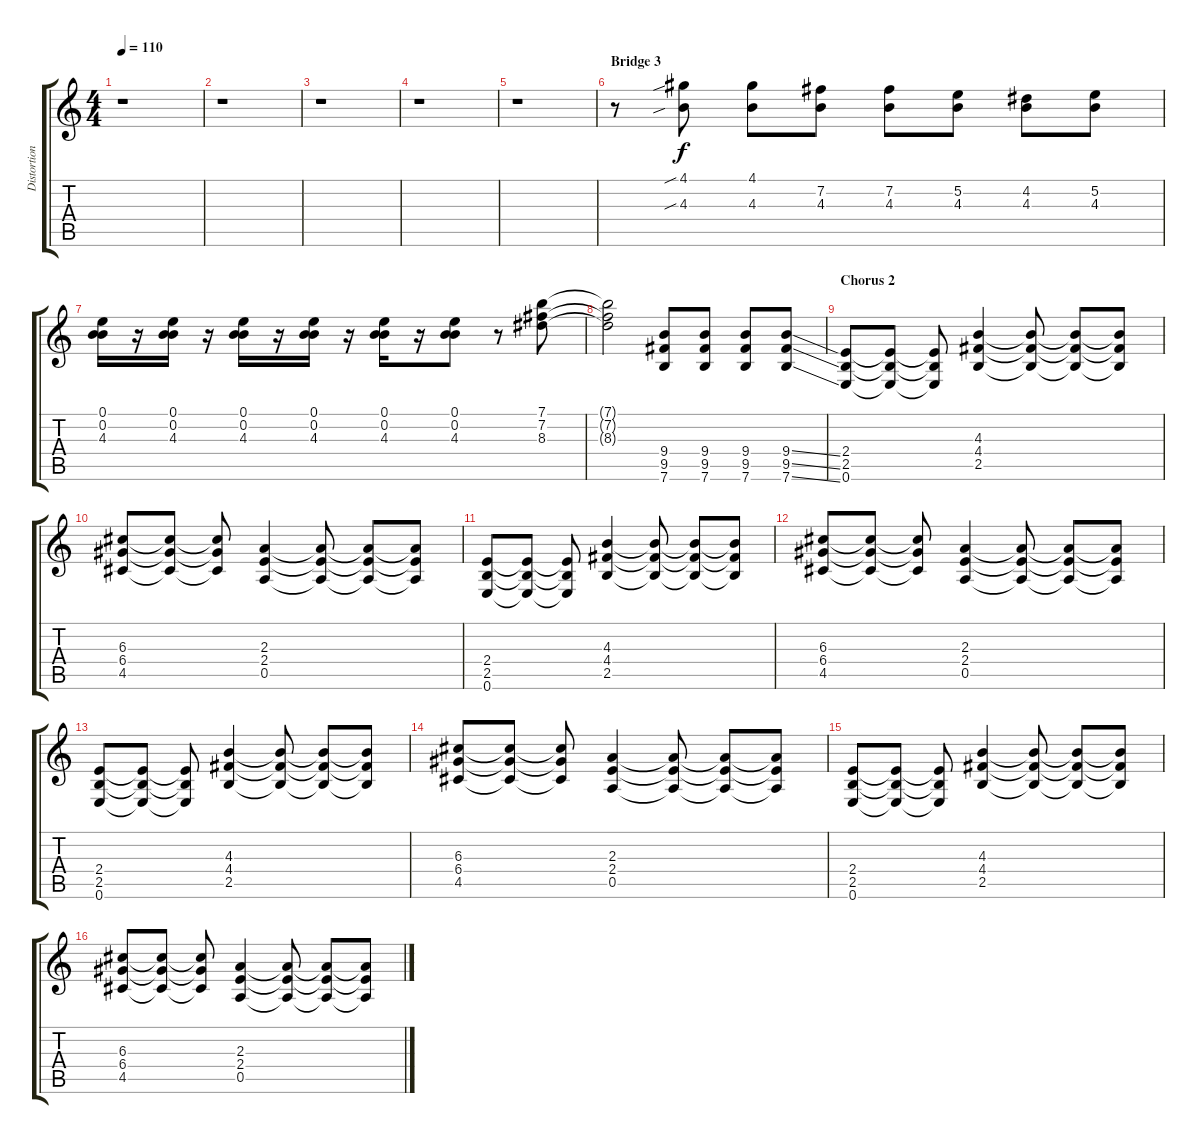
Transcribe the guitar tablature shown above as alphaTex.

\track ("Distortion and Lead (Guitar)" "Distortion") {instrument overdrivenguitar}
\staff {score tabs}
\tuning (E4 B3 G3 D3 A2 E2) {hide}
\ts (4 4)
\tempo 110
\clef g2
\ks c
r.1{dy f} |
r.1 |
r.1 |
r.1 |
r.1 |
\section ("" "Bridge 3")
r.8 (4.1{sib} 4.3{sib}).8 (4.1 4.3).8 (7.2 4.3).8 (7.2 4.3).8 (5.2 4.3).8 (4.2 4.3).8 (5.2 4.3).8 |
(0.1 0.2 4.3).16 r.16 (0.1 0.2 4.3).16 r.16 (0.1 0.2 4.3).16 r.16 (0.1 0.2 4.3).16 r.16 (0.1 0.2 4.3).16 r.16 (0.1 0.2 4.3).8 r.8 (7.1 7.2 8.3).8 |
(7.1{t} 7.2{t} 8.3{t}).2 (9.4 9.5 7.6).8 (9.4 9.5 7.6).8 (9.4 9.5 7.6).8 (9.4{ss} 9.5{ss} 7.6{ss}).8 |
\section ("" "Chorus 2")
(2.4 2.5 0.6).8{volume 16} (2.4{t} 2.5{t} 0.6{t}).8 (2.4{t} 2.5{t} 0.6{t}).8 (4.3 4.4 2.5).4 (4.3{t} 4.4{t} 2.5{t}).8 (4.3{t} 4.4{t} 2.5{t}).8 (4.3{t} 4.4{t} 2.5{t}).8 |
(6.3 6.4 4.5).8 (6.3{t} 6.4{t} 4.5{t}).8 (6.3{t} 6.4{t} 4.5{t}).8 (2.3 2.4 0.5).4 (2.3{t} 2.4{t} 0.5{t}).8 (2.3{t} 2.4{t} 0.5{t}).8 (2.3{t} 2.4{t} 0.5{t}).8 |
(2.4 2.5 0.6).8 (2.4{t} 2.5{t} 0.6{t}).8 (2.4{t} 2.5{t} 0.6{t}).8 (4.3 4.4 2.5).4 (4.3{t} 4.4{t} 2.5{t}).8 (4.3{t} 4.4{t} 2.5{t}).8 (4.3{t} 4.4{t} 2.5{t}).8 |
(6.3 6.4 4.5).8 (6.3{t} 6.4{t} 4.5{t}).8 (6.3{t} 6.4{t} 4.5{t}).8 (2.3 2.4 0.5).4 (2.3{t} 2.4{t} 0.5{t}).8 (2.3{t} 2.4{t} 0.5{t}).8 (2.3{t} 2.4{t} 0.5{t}).8 |
(2.4 2.5 0.6).8 (2.4{t} 2.5{t} 0.6{t}).8 (2.4{t} 2.5{t} 0.6{t}).8 (4.3 4.4 2.5).4 (4.3{t} 4.4{t} 2.5{t}).8 (4.3{t} 4.4{t} 2.5{t}).8 (4.3{t} 4.4{t} 2.5{t}).8 |
(6.3 6.4 4.5).8 (6.3{t} 6.4{t} 4.5{t}).8 (6.3{t} 6.4{t} 4.5{t}).8 (2.3 2.4 0.5).4 (2.3{t} 2.4{t} 0.5{t}).8 (2.3{t} 2.4{t} 0.5{t}).8 (2.3{t} 2.4{t} 0.5{t}).8 |
(2.4 2.5 0.6).8 (2.4{t} 2.5{t} 0.6{t}).8 (2.4{t} 2.5{t} 0.6{t}).8 (4.3 4.4 2.5).4 (4.3{t} 4.4{t} 2.5{t}).8 (4.3{t} 4.4{t} 2.5{t}).8 (4.3{t} 4.4{t} 2.5{t}).8 |
(6.3 6.4 4.5).8 (6.3{t} 6.4{t} 4.5{t}).8 (6.3{t} 6.4{t} 4.5{t}).8 (2.3 2.4 0.5).4 (2.3{t} 2.4{t} 0.5{t}).8 (2.3{t} 2.4{t} 0.5{t}).8 (2.3{t} 2.4{t} 0.5{t}).8
